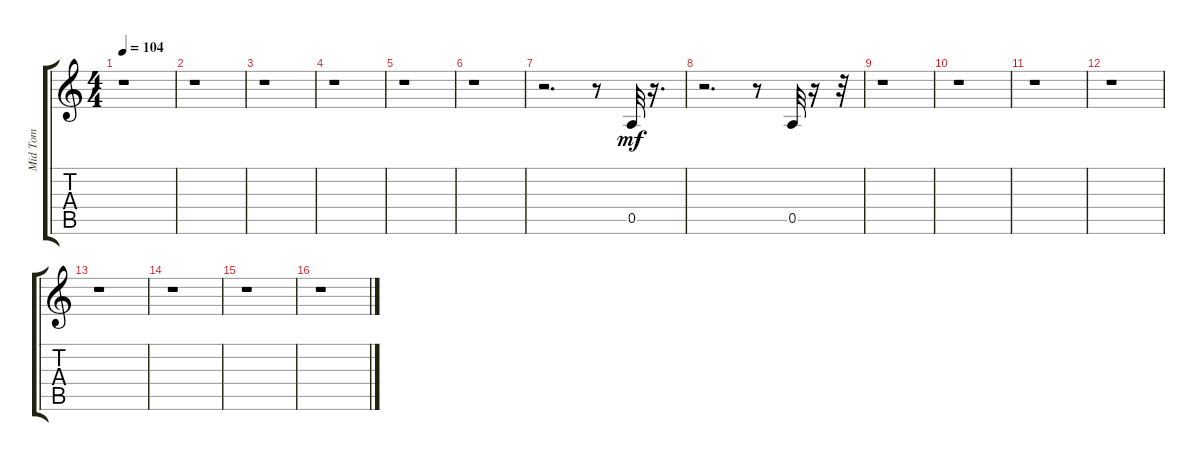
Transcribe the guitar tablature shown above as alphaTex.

\track ("  Mid Tom 2" "  Mid Tom ") {instrument acousticguitarsteel}
\staff {score tabs}
\tuning (E4 B3 G3 D3 A2 E2) {hide}
\ts (4 4)
\tempo 104
\clef g2
\ks c
r.1{dy mf} |
r.1 |
r.1 |
r.1 |
r.1 |
r.1 |
r.2{d} r.8 0.5.32 r.16{d} |
r.2{d} r.8 0.5.32 r.16 r.32 |
r.1 |
r.1 |
r.1 |
r.1 |
r.1 |
r.1 |
r.1 |
r.1
